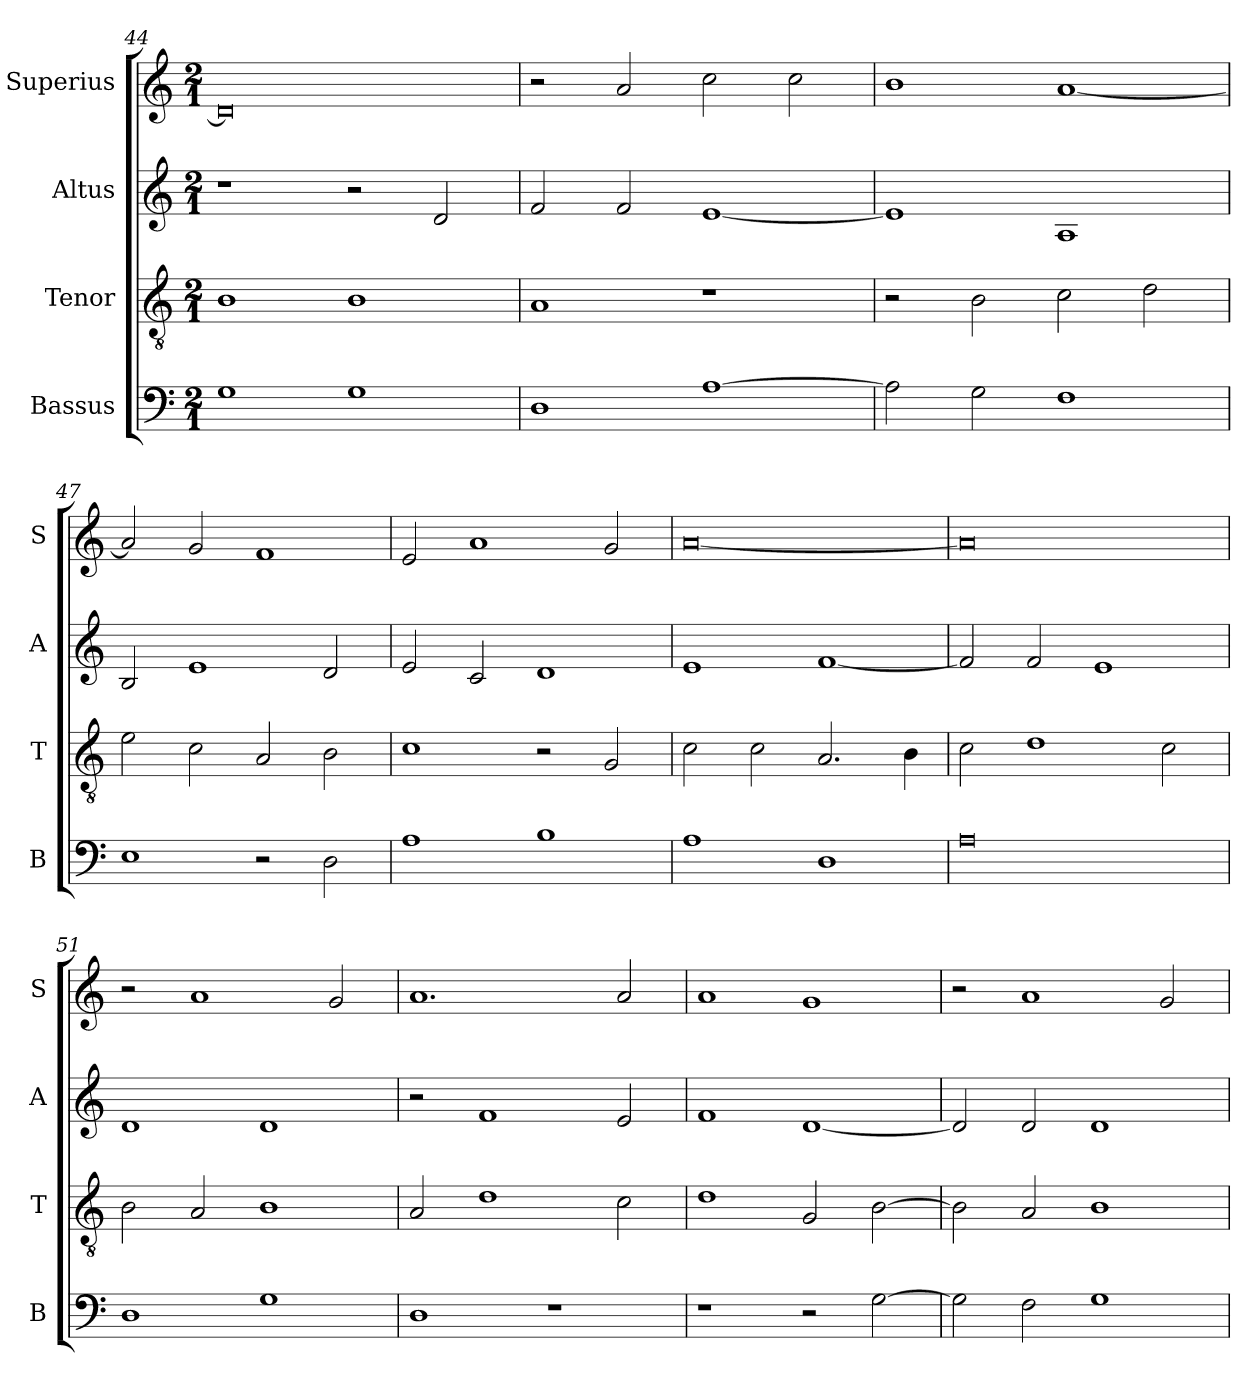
**kern	**kern	**kern	**kern
*part4	*part3	*part2	*part1
*staff4	*staff3	*staff2	*staff1
*I"Bassus	*I"Tenor	*I"Altus	*I"Superius
*I'B	*I'T	*I'A	*I'S
*clefF4	*clefGv2	*clefG2	*clefG2
*k[]	*k[]	*k[]	*k[]
*C:	*C:	*C:	*C:
*M2/1	*M2/1	*M2/1	*M2/1
=44	=44	=44	=44
1G	1B	1r	0d]
1G	1B	2r	.
.	.	2d	.
=45	=45	=45	=45
1D	1A	2f	2r
.	.	2f	2a
[1A	1r	[1e	2cc
.	.	.	2cc
=46	=46	=46	=46
2A]	2r	1e]	1b
2G	2B	.	.
1F	2c	1A	[1a
.	2d	.	.
=47	=47	=47	=47
1E	2e	2B	2a]
.	2c	1e	2g
2r	2A	.	1f
2D	2B	2d	.
=48	=48	=48	=48
1A	1c	2e	2e
.	.	2c	1a
1B	2r	1d	.
.	2G	.	2g
=49	=49	=49	=49
1A	2c	1e	[0a
.	2c	.	.
1D	2.A	[1f	.
.	4B	.	.
=50	=50	=50	=50
0A	2c	2f]	0a]
.	1d	2f	.
.	.	1e	.
.	2c	.	.
=51	=51	=51	=51
1D	2B	1d	2r
.	2A	.	1a
1G	1B	1d	.
.	.	.	2g
=52	=52	=52	=52
1D	2A	2r	1.a
.	1d	1f	.
1r	.	.	.
.	2c	2e	2a
=53	=53	=53	=53
1r	1d	1f	1a
2r	2G	[1d	1g
[2G	[2B	.	.
=54	=54	=54	=54
2G]	2B]	2d]	2r
2F	2A	2d	1a
1G	1B	1d	.
.	.	.	2g
=	=	=	=
*-	*-	*-	*-
